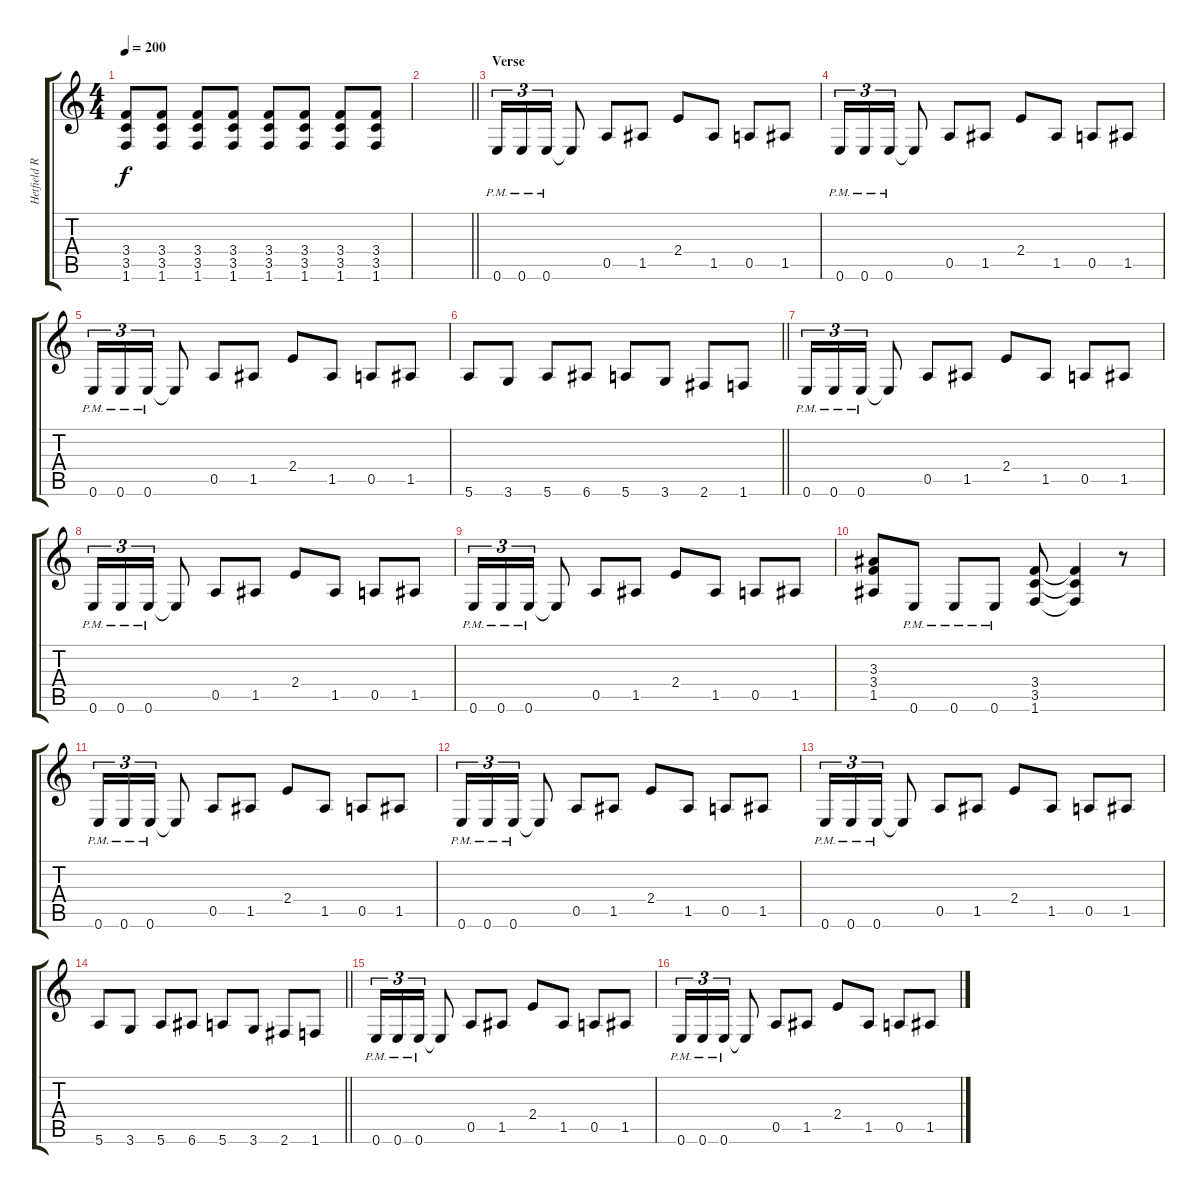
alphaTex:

\track ("Hetfield Rhythm" "Hetfield R") {instrument distortionguitar}
\staff {score tabs}
\tuning (E4 B3 G3 D3 A2 E2) {hide}
\ts (4 4)
\tempo 200
\clef g2
\ks c
(3.4 3.5 1.6).8{dy f} (3.4 3.5 1.6).8 (3.4 3.5 1.6).8 (3.4 3.5 1.6).8 (3.4 3.5 1.6).8 (3.4 3.5 1.6).8 (3.4 3.5 1.6).8 (3.4 3.5 1.6).8 |
\barLineRight lightlight
|
\section ("" "Verse")
0.6{pm}.16{tu (3 2)} 0.6{pm}.16{tu (3 2)} 0.6{pm}.16{tu (3 2)} 0.6{t}.8 0.5.8 1.5.8 2.4.8 1.5.8 0.5.8 1.5.8 |
0.6{pm}.16{tu (3 2)} 0.6{pm}.16{tu (3 2)} 0.6{pm}.16{tu (3 2)} 0.6{t}.8 0.5.8 1.5.8 2.4.8 1.5.8 0.5.8 1.5.8 |
0.6{pm}.16{tu (3 2)} 0.6{pm}.16{tu (3 2)} 0.6{pm}.16{tu (3 2)} 0.6{t}.8 0.5.8 1.5.8 2.4.8 1.5.8 0.5.8 1.5.8 |
\barLineRight lightlight
5.6.8 3.6.8 5.6.8 6.6.8 5.6.8 3.6.8 2.6.8 1.6.8 |
0.6{pm}.16{tu (3 2)} 0.6{pm}.16{tu (3 2)} 0.6{pm}.16{tu (3 2)} 0.6{t}.8 0.5.8 1.5.8 2.4.8 1.5.8 0.5.8 1.5.8 |
0.6{pm}.16{tu (3 2)} 0.6{pm}.16{tu (3 2)} 0.6{pm}.16{tu (3 2)} 0.6{t}.8 0.5.8 1.5.8 2.4.8 1.5.8 0.5.8 1.5.8 |
0.6{pm}.16{tu (3 2)} 0.6{pm}.16{tu (3 2)} 0.6{pm}.16{tu (3 2)} 0.6{t}.8 0.5.8 1.5.8 2.4.8 1.5.8 0.5.8 1.5.8 |
(3.3 3.4 1.5).8 0.6{pm}.8 0.6{pm}.8 0.6{pm}.8 (3.4 3.5 1.6).8 (3.4{t} 3.5{t} 1.6{t}).4 r.8 |
0.6{pm}.16{tu (3 2)} 0.6{pm}.16{tu (3 2)} 0.6{pm}.16{tu (3 2)} 0.6{t}.8 0.5.8 1.5.8 2.4.8 1.5.8 0.5.8 1.5.8 |
0.6{pm}.16{tu (3 2)} 0.6{pm}.16{tu (3 2)} 0.6{pm}.16{tu (3 2)} 0.6{t}.8 0.5.8 1.5.8 2.4.8 1.5.8 0.5.8 1.5.8 |
0.6{pm}.16{tu (3 2)} 0.6{pm}.16{tu (3 2)} 0.6{pm}.16{tu (3 2)} 0.6{t}.8 0.5.8 1.5.8 2.4.8 1.5.8 0.5.8 1.5.8 |
\barLineRight lightlight
5.6.8 3.6.8 5.6.8 6.6.8 5.6.8 3.6.8 2.6.8 1.6.8 |
0.6{pm}.16{tu (3 2)} 0.6{pm}.16{tu (3 2)} 0.6{pm}.16{tu (3 2)} 0.6{t}.8 0.5.8 1.5.8 2.4.8 1.5.8 0.5.8 1.5.8 |
0.6{pm}.16{tu (3 2)} 0.6{pm}.16{tu (3 2)} 0.6{pm}.16{tu (3 2)} 0.6{t}.8 0.5.8 1.5.8 2.4.8 1.5.8 0.5.8 1.5.8
